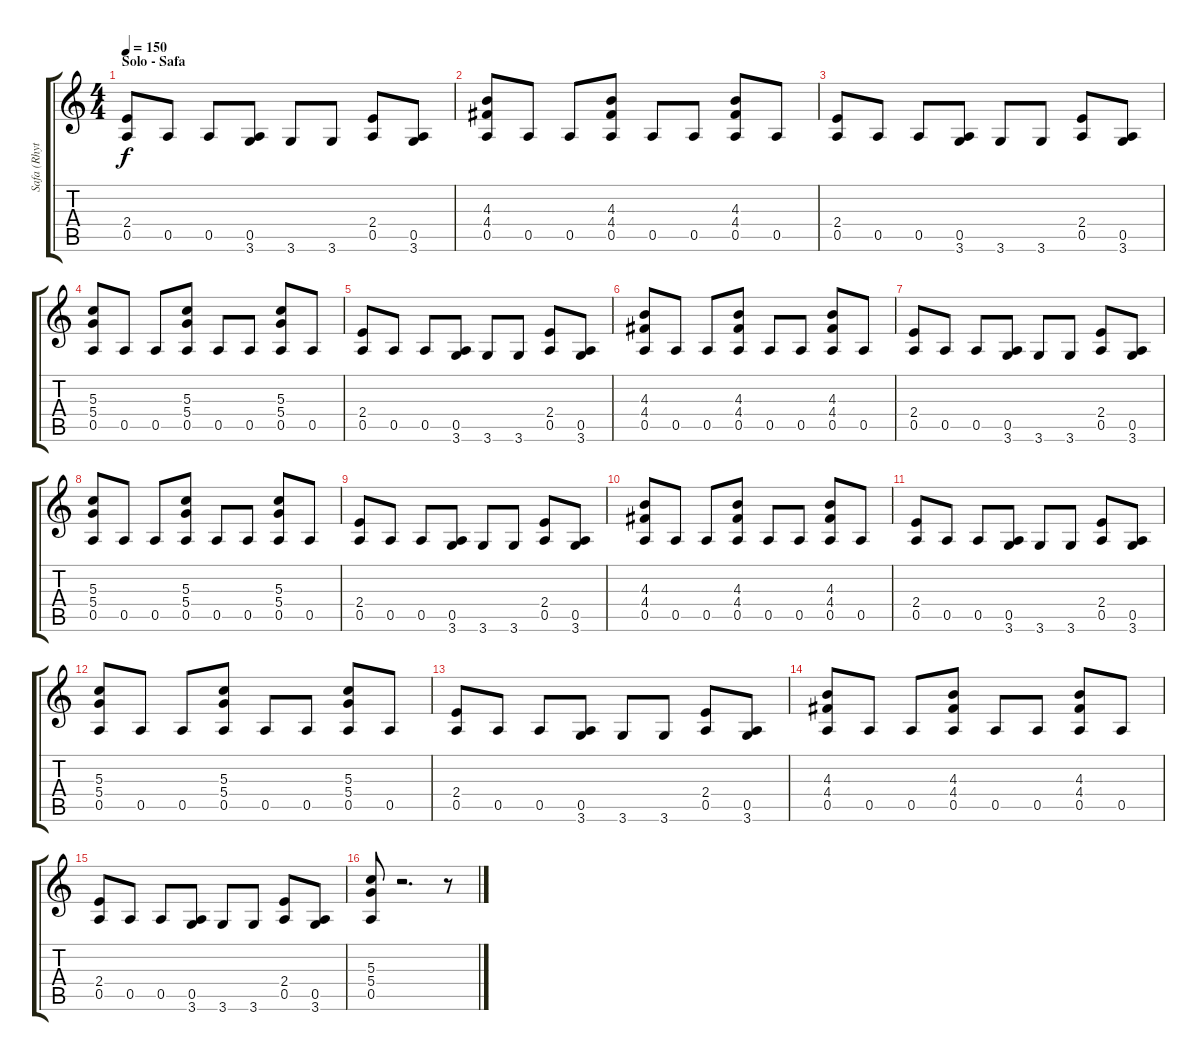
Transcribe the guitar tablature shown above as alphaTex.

\track ("Safa (Rhythm)" "Safa (Rhyt") {instrument distortionguitar}
\staff {score tabs}
\tuning (E4 B3 G3 D3 A2 E2) {hide}
\ts (4 4)
\section ("" "Solo - Safa")
\tempo 150
\clef g2
\ks c
(2.4 0.5).8{dy f} 0.5.8 0.5.8 (0.5 3.6).8 3.6.8 3.6.8 (2.4 0.5).8 (0.5 3.6).8 |
(4.3 4.4 0.5).8 0.5.8 0.5.8 (4.3 4.4 0.5).8 0.5.8 0.5.8 (4.3 4.4 0.5).8 0.5.8 |
(2.4 0.5).8 0.5.8 0.5.8 (0.5 3.6).8 3.6.8 3.6.8 (2.4 0.5).8 (0.5 3.6).8 |
(5.3 5.4 0.5).8 0.5.8 0.5.8 (5.3 5.4 0.5).8 0.5.8 0.5.8 (5.3 5.4 0.5).8 0.5.8 |
(2.4 0.5).8 0.5.8 0.5.8 (0.5 3.6).8 3.6.8 3.6.8 (2.4 0.5).8 (0.5 3.6).8 |
(4.3 4.4 0.5).8 0.5.8 0.5.8 (4.3 4.4 0.5).8 0.5.8 0.5.8 (4.3 4.4 0.5).8 0.5.8 |
(2.4 0.5).8 0.5.8 0.5.8 (0.5 3.6).8 3.6.8 3.6.8 (2.4 0.5).8 (0.5 3.6).8 |
(5.3 5.4 0.5).8 0.5.8 0.5.8 (5.3 5.4 0.5).8 0.5.8 0.5.8 (5.3 5.4 0.5).8 0.5.8 |
(2.4 0.5).8 0.5.8 0.5.8 (0.5 3.6).8 3.6.8 3.6.8 (2.4 0.5).8 (0.5 3.6).8 |
(4.3 4.4 0.5).8 0.5.8 0.5.8 (4.3 4.4 0.5).8 0.5.8 0.5.8 (4.3 4.4 0.5).8 0.5.8 |
(2.4 0.5).8 0.5.8 0.5.8 (0.5 3.6).8 3.6.8 3.6.8 (2.4 0.5).8 (0.5 3.6).8 |
(5.3 5.4 0.5).8 0.5.8 0.5.8 (5.3 5.4 0.5).8 0.5.8 0.5.8 (5.3 5.4 0.5).8 0.5.8 |
(2.4 0.5).8 0.5.8 0.5.8 (0.5 3.6).8 3.6.8 3.6.8 (2.4 0.5).8 (0.5 3.6).8 |
(4.3 4.4 0.5).8 0.5.8 0.5.8 (4.3 4.4 0.5).8 0.5.8 0.5.8 (4.3 4.4 0.5).8 0.5.8 |
(2.4 0.5).8 0.5.8 0.5.8 (0.5 3.6).8 3.6.8 3.6.8 (2.4 0.5).8 (0.5 3.6).8 |
(5.3 5.4 0.5).8 r.2{d} r.8
